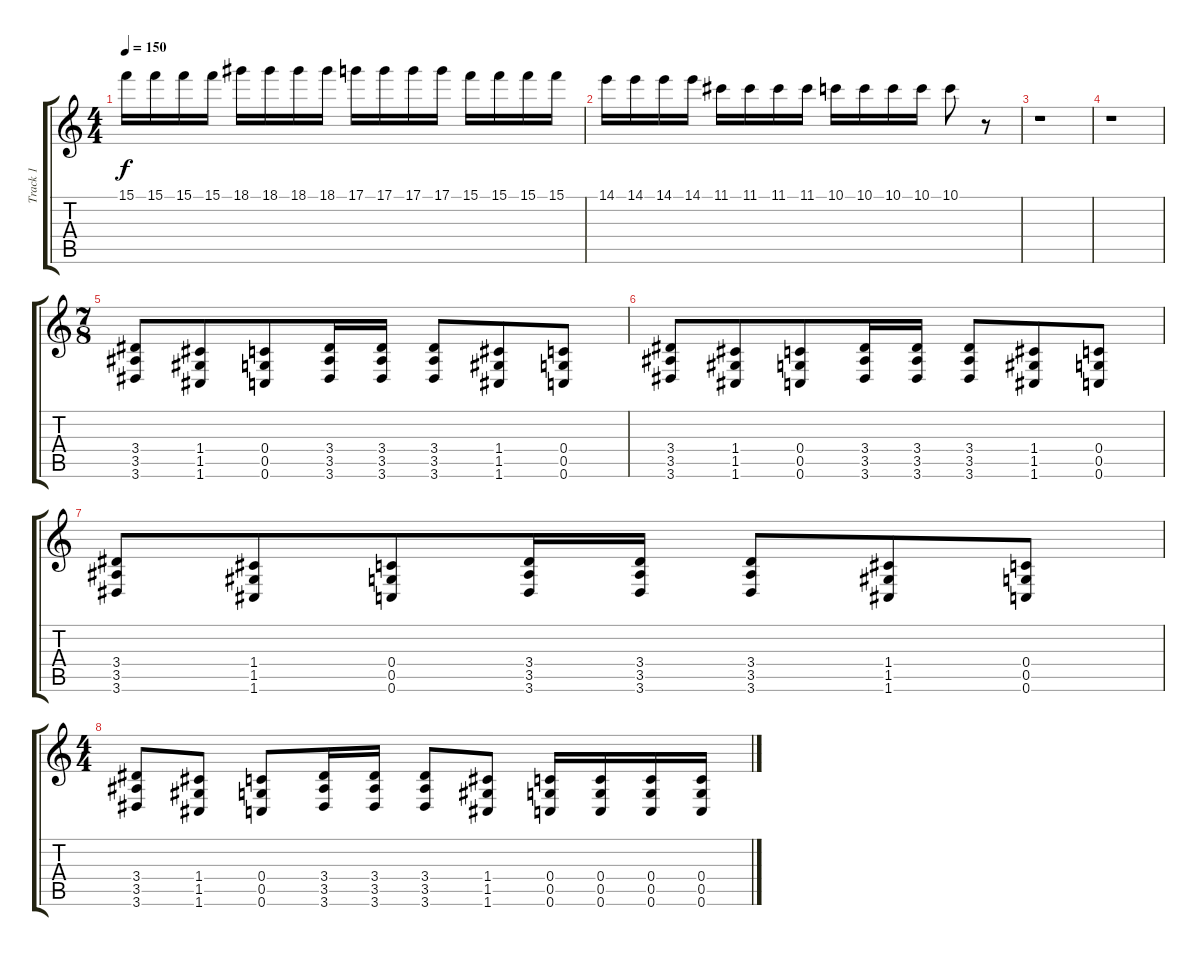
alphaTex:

\track ("Track 1" "Track 1") {instrument overdrivenguitar}
\staff {score tabs}
\tuning (D4 A3 F3 C3 G2 C2) {hide}
\ts (4 4)
\tempo 150
\clef g2
\ks c
15.1.16{dy f} 15.1.16 15.1.16 15.1.16 18.1.16 18.1.16 18.1.16 18.1.16 17.1.16 17.1.16 17.1.16 17.1.16 15.1.16 15.1.16 15.1.16 15.1.16 |
14.1.16 14.1.16 14.1.16 14.1.16 11.1.16 11.1.16 11.1.16 11.1.16 10.1.16 10.1.16 10.1.16 10.1.16 10.1.8 r.8 |
r.1 |
r.1 |
\ts (7 8)
(3.4 3.5 3.6).8 (1.4 1.5 1.6).8 (0.4 0.5 0.6).8 (3.4 3.5 3.6).16 (3.4 3.5 3.6).16 (3.4 3.5 3.6).8 (1.4 1.5 1.6).8 (0.4 0.5 0.6).8 |
(3.4 3.5 3.6).8 (1.4 1.5 1.6).8 (0.4 0.5 0.6).8 (3.4 3.5 3.6).16 (3.4 3.5 3.6).16 (3.4 3.5 3.6).8 (1.4 1.5 1.6).8 (0.4 0.5 0.6).8 |
(3.4 3.5 3.6).8 (1.4 1.5 1.6).8 (0.4 0.5 0.6).8 (3.4 3.5 3.6).16 (3.4 3.5 3.6).16 (3.4 3.5 3.6).8 (1.4 1.5 1.6).8 (0.4 0.5 0.6).8 |
\ts (4 4)
(3.4 3.5 3.6).8 (1.4 1.5 1.6).8 (0.4 0.5 0.6).8 (3.4 3.5 3.6).16 (3.4 3.5 3.6).16 (3.4 3.5 3.6).8 (1.4 1.5 1.6).8 (0.4 0.5 0.6).16 (0.4 0.5 0.6).16 (0.4 0.5 0.6).16 (0.4 0.5 0.6).16
